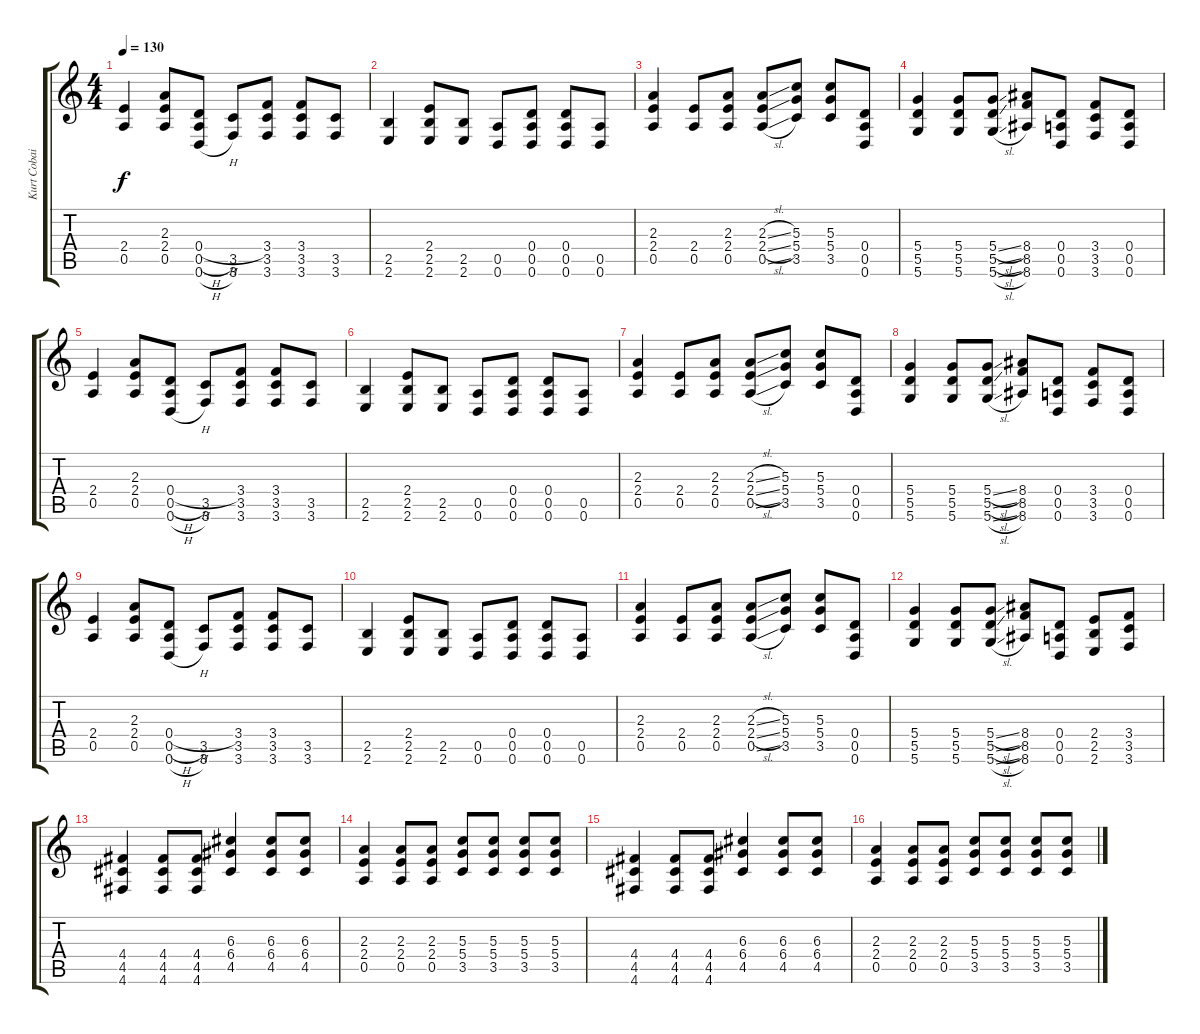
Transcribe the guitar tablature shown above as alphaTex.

\track ("Kurt Cobain (Guitar" "Kurt Cobai") {instrument electricguitarclean}
\staff {score tabs}
\tuning (E4 B3 G3 D3 A2 D2) {hide}
\ts (4 4)
\tempo 130
\clef g2
\ks c
(2.4 0.5).4{dy f} (2.3 2.4 0.5).8 (0.4{h} 0.5{h} 0.6{h}).8 (3.5 3.6).8 (3.4 3.5 3.6).8 (3.4 3.5 3.6).8 (3.5 3.6).8 |
(2.5 2.6).4 (2.4 2.5 2.6).8 (2.5 2.6).8 (0.5 0.6).8 (0.4 0.5 0.6).8 (0.4 0.5 0.6).8 (0.5 0.6).8 |
(2.3 2.4 0.5).4 (2.4 0.5).8 (2.3 2.4 0.5).8 (2.3{sl} 2.4{sl} 0.5{sl}).8 (5.3 5.4 3.5).8 (5.3 5.4 3.5).8 (0.4 0.5 0.6).8 |
(5.4 5.5 5.6).4 (5.4 5.5 5.6).8 (5.4{sl} 5.5{sl} 5.6{sl}).8 (8.4 8.5 8.6).8 (0.4 0.5 0.6).8 (3.4 3.5 3.6).8 (0.4 0.5 0.6).8 |
(2.4 0.5).4 (2.3 2.4 0.5).8 (0.4{h} 0.5{h} 0.6{h}).8 (3.5 3.6).8 (3.4 3.5 3.6).8 (3.4 3.5 3.6).8 (3.5 3.6).8 |
(2.5 2.6).4 (2.4 2.5 2.6).8 (2.5 2.6).8 (0.5 0.6).8 (0.4 0.5 0.6).8 (0.4 0.5 0.6).8 (0.5 0.6).8 |
(2.3 2.4 0.5).4 (2.4 0.5).8 (2.3 2.4 0.5).8 (2.3{sl} 2.4{sl} 0.5{sl}).8 (5.3 5.4 3.5).8 (5.3 5.4 3.5).8 (0.4 0.5 0.6).8 |
(5.4 5.5 5.6).4 (5.4 5.5 5.6).8 (5.4{sl} 5.5{sl} 5.6{sl}).8 (8.4 8.5 8.6).8 (0.4 0.5 0.6).8 (3.4 3.5 3.6).8 (0.4 0.5 0.6).8 |
(2.4 0.5).4 (2.3 2.4 0.5).8 (0.4{h} 0.5{h} 0.6{h}).8 (3.5 3.6).8 (3.4 3.5 3.6).8 (3.4 3.5 3.6).8 (3.5 3.6).8 |
(2.5 2.6).4 (2.4 2.5 2.6).8 (2.5 2.6).8 (0.5 0.6).8 (0.4 0.5 0.6).8 (0.4 0.5 0.6).8 (0.5 0.6).8 |
(2.3 2.4 0.5).4 (2.4 0.5).8 (2.3 2.4 0.5).8 (2.3{sl} 2.4{sl} 0.5{sl}).8 (5.3 5.4 3.5).8 (5.3 5.4 3.5).8 (0.4 0.5 0.6).8 |
(5.4 5.5 5.6).4 (5.4 5.5 5.6).8{volume 16 instrument distortionguitar} (5.4{sl} 5.5{sl} 5.6{sl}).8 (8.4 8.5 8.6).8 (0.4 0.5 0.6).8 (2.4 2.5 2.6).8 (3.4 3.5 3.6).8 |
(4.4 4.5 4.6).4 (4.4 4.5 4.6).8 (4.4 4.5 4.6).8 (6.3 6.4 4.5).4 (6.3 6.4 4.5).8 (6.3 6.4 4.5).8 |
(2.3 2.4 0.5).4 (2.3 2.4 0.5).8 (2.3 2.4 0.5).8 (5.3 5.4 3.5).8 (5.3 5.4 3.5).8 (5.3 5.4 3.5).8 (5.3 5.4 3.5).8 |
(4.4 4.5 4.6).4 (4.4 4.5 4.6).8 (4.4 4.5 4.6).8 (6.3 6.4 4.5).4 (6.3 6.4 4.5).8 (6.3 6.4 4.5).8 |
(2.3 2.4 0.5).4 (2.3 2.4 0.5).8 (2.3 2.4 0.5).8 (5.3 5.4 3.5).8 (5.3 5.4 3.5).8 (5.3 5.4 3.5).8 (5.3 5.4 3.5).8
